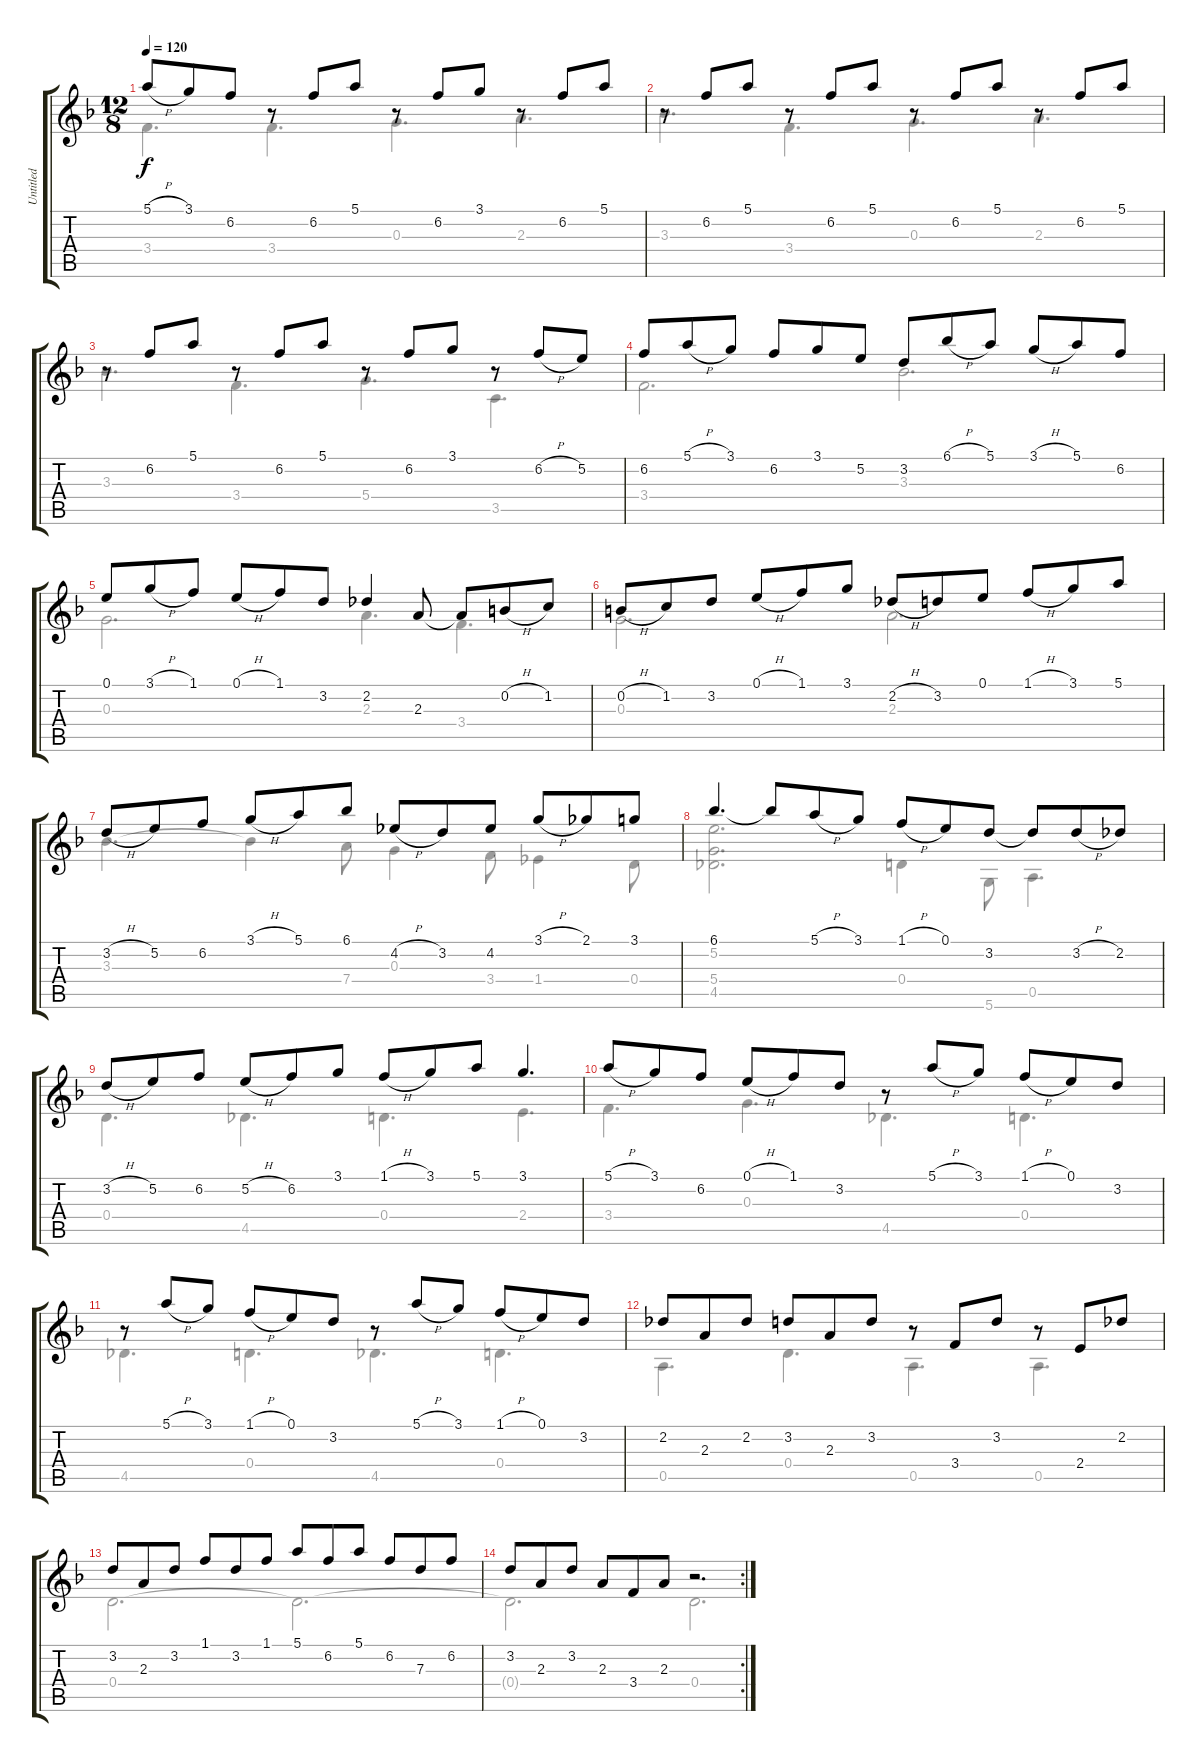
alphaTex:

\track ("Untitled" "Untitled") {instrument acousticguitarnylon}
\staff {score tabs}
\tuning (E4 B3 G3 D3 A2 D2) {hide}
\voice
\ts (12 8)
\tempo 120
\clef g2
\ks f
5.1{h}.8{dy f} 3.1.8 6.2.8 r.8 6.2.8 5.1.8 r.8 6.2.8 3.1.8 r.8 6.2.8 5.1.8 |
r.8 6.2.8 5.1.8 r.8 6.2.8 5.1.8 r.8 6.2.8 5.1.8 r.8 6.2.8 5.1.8 |
r.8 6.2.8 5.1.8 r.8 6.2.8 5.1.8 r.8 6.2.8 3.1.8 r.8 6.2{h}.8 5.2.8 |
6.2.8 5.1{h}.8 3.1.8 6.2.8 3.1.8 5.2.8 3.2.8 6.1{h}.8 5.1.8 3.1{h}.8 5.1.8 6.2.8 |
0.1.8 3.1{h}.8 1.1.8 0.1{h}.8 1.1.8 3.2.8 2.2.4 2.3.8 2.3{t}.8 0.2{h}.8 1.2.8 |
0.2{h}.8 1.2.8 3.2.8 0.1{h}.8 1.1.8 3.1.8 2.2{h}.8 3.2.8 0.1.8 1.1{h}.8 3.1.8 5.1.8 |
3.2{h}.8 5.2.8 6.2.8 3.1{h}.8 5.1.8 6.1.8 4.2{h}.8 3.2.8 4.2.8 3.1{h}.8 2.1.8 3.1.8 |
6.1.4{d} 6.1{t}.8 5.1{h}.8 3.1.8 1.1{h}.8 0.1.8 3.2.8 3.2{t}.8 3.2{h}.8 2.2.8 |
3.2{h}.8 5.2.8 6.2.8 5.2{h}.8 6.2.8 3.1.8 1.1{h}.8 3.1.8 5.1.8 3.1.4{d} |
5.1{h}.8 3.1.8 6.2.8 0.1{h}.8 1.1.8 3.2.8 r.8 5.1{h}.8 3.1.8 1.1{h}.8 0.1.8 3.2.8 |
r.8 5.1{h}.8 3.1.8 1.1{h}.8 0.1.8 3.2.8 r.8 5.1{h}.8 3.1.8 1.1{h}.8 0.1.8 3.2.8 |
2.2.8 2.3.8 2.2.8 3.2.8 2.3.8 3.2.8 r.8 3.4.8 3.2.8 r.8 2.4.8 2.2.8 |
3.2.8 2.3.8 3.2.8 1.1.8 3.2.8 1.1.8 5.1.8 6.2.8 5.1.8 6.2.8 7.3.8 6.2.8 |
\rc 2
3.2.8 2.3.8 3.2.8 2.3.8 3.4.8 2.3.8 r.2{d}
\voice
\clef g2
\ottava regular
\simile none
\ks f
3.4.4{d dy f} 3.4.4{d} 0.3.4{d} 2.3.4{d} |
3.3.4{d} 3.4.4{d} 0.3.4{d} 2.3.4{d} |
3.3.4{d} 3.4.4{d} 5.4.4{d} 3.5.4{d} |
3.4.2{d} 3.3.2{d} |
0.3.2{d} 2.3.4{d} 3.4.4{d} |
0.3.2{d} 2.3.2{d} |
3.3.4{d} 3.3{t}.4 7.4.8 0.3.4 3.4.8 1.4.4 0.4.8 |
(5.2 5.4 4.5).2{d} 0.4.4 5.6.8 0.5.4{d} |
0.4.4{d} 4.5.4{d} 0.4.4{d} 2.4.4{d} |
3.4.4{d} 0.3.4{d} 4.5.4{d} 0.4.4{d} |
4.5.4{d} 0.4.4{d} 4.5.4{d} 0.4.4{d} |
0.5.4{d} 0.4.4{d} 0.5.4{d} 0.5.4{d} |
0.4.2{d} 0.4{t}.2{d} |
0.4{t}.2{d} 0.4.2{d}
